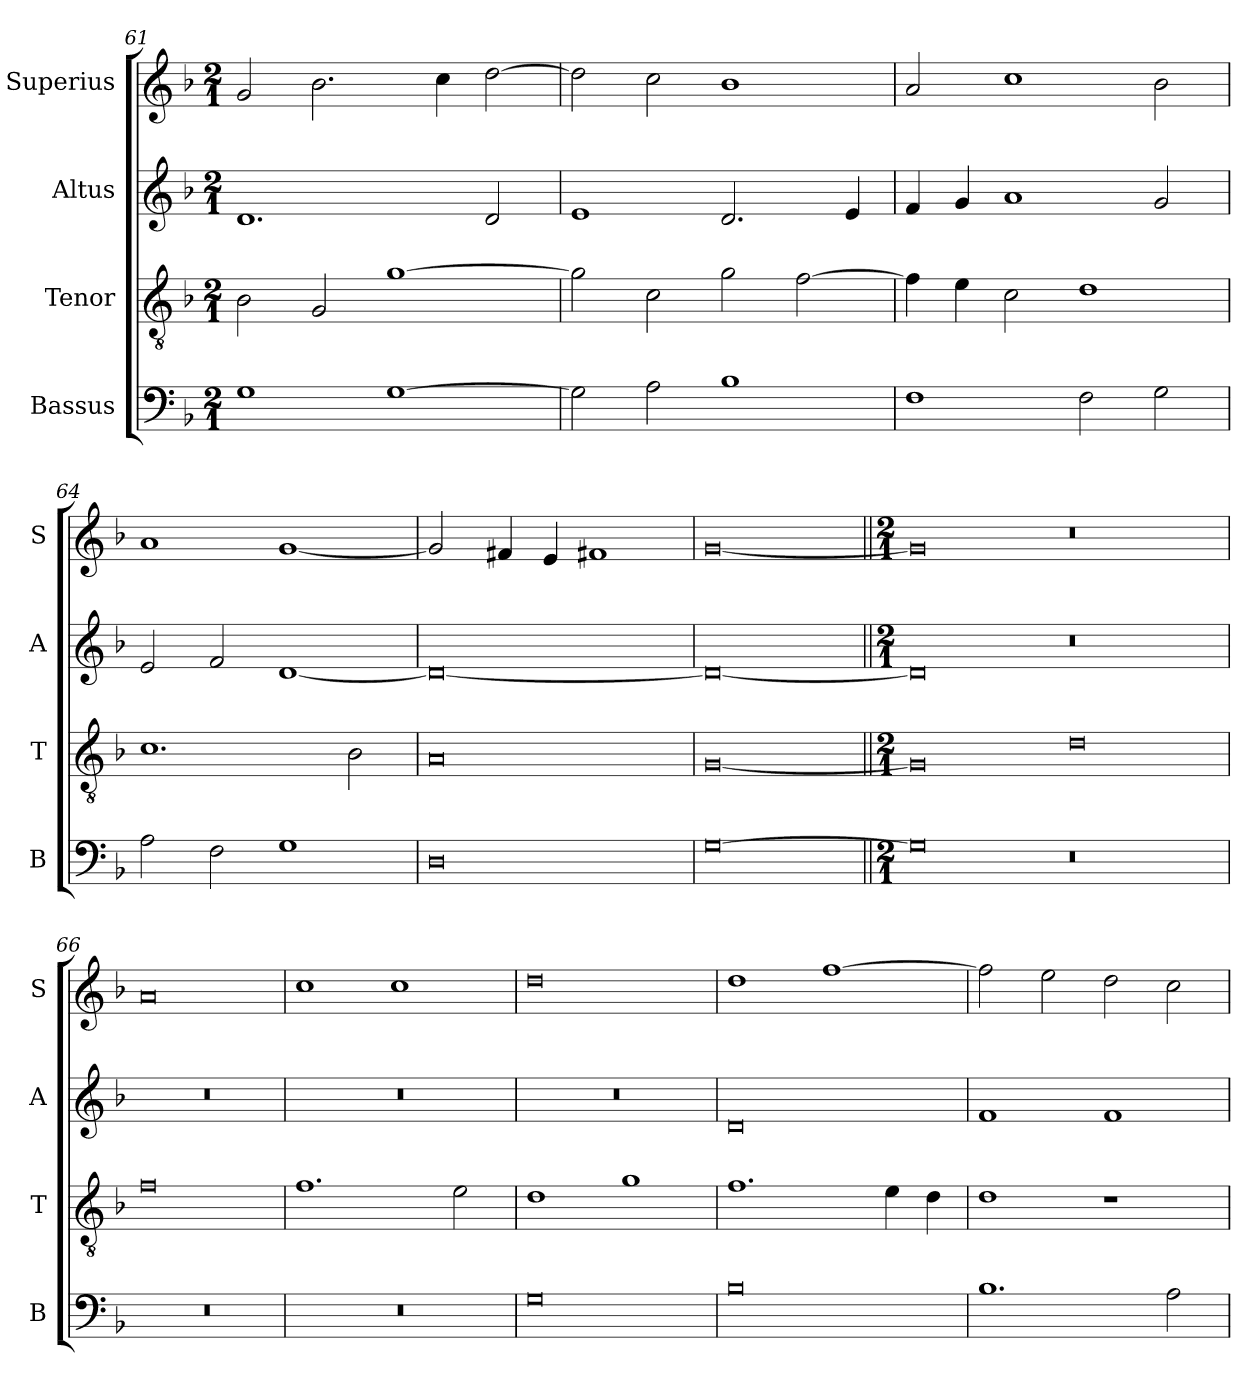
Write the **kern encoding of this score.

**kern	**kern	**kern	**kern
*part4	*part3	*part2	*part1
*staff4	*staff3	*staff2	*staff1
*I"Bassus	*I"Tenor	*I"Altus	*I"Superius
*I'B	*I'T	*I'A	*I'S
*clefF4	*clefGv2	*clefG2	*clefG2
*k[b-]	*k[b-]	*k[b-]	*k[b-]
*F:	*F:	*F:	*F:
*M2/1	*M2/1	*M2/1	*M2/1
=61	=61	=61	=61
1G	2B-	1.d	2g
.	2G	.	2.b-
[1G	[1g	.	.
.	.	.	4cc
.	.	2d	[2dd
=62	=62	=62	=62
2G]	2g]	1e	2dd]
2A	2c	.	2cc
1B-	2g	2.d	1b-
.	[2f	.	.
.	.	4e	.
=63	=63	=63	=63
1F	4f]	4f	2a
.	4e	4g	.
.	2c	1a	1cc
2F	1d	.	.
2G	.	2g	2b-
=64	=64	=64	=64
2A	1.c	2e	1a
2F	.	2f	.
1G	.	[1d	[1g
.	2B-	.	.
=65	=65	=65	=65
0D	0A	0d_	2g]
.	.	.	4f#X
.	.	.	4e
.	.	.	1f#X
=	=	=	=
[0G	[0G	0d_	[0g
=||	=||	=||	=||
*M2/1	*M2/1	*M2/1	*M2/1
0G]	0G]	0d]	0g]
0r	0d	0r	0r
=66	=66	=66	=66
0r	0f	0r	0a
=67	=67	=67	=67
0r	1.f	0r	1cc
.	.	.	1cc
.	2e	.	.
=68	=68	=68	=68
0G	1d	0r	0dd
.	1g	.	.
=69	=69	=69	=69
0B-	1.f	0d	1dd
.	.	.	[1ff
.	4e	.	.
.	4d	.	.
=70	=70	=70	=70
1.B-	1d	1f	2ff]
.	.	.	2ee
.	1r	1f	2dd
2A	.	.	2cc
=	=	=	=
*-	*-	*-	*-
